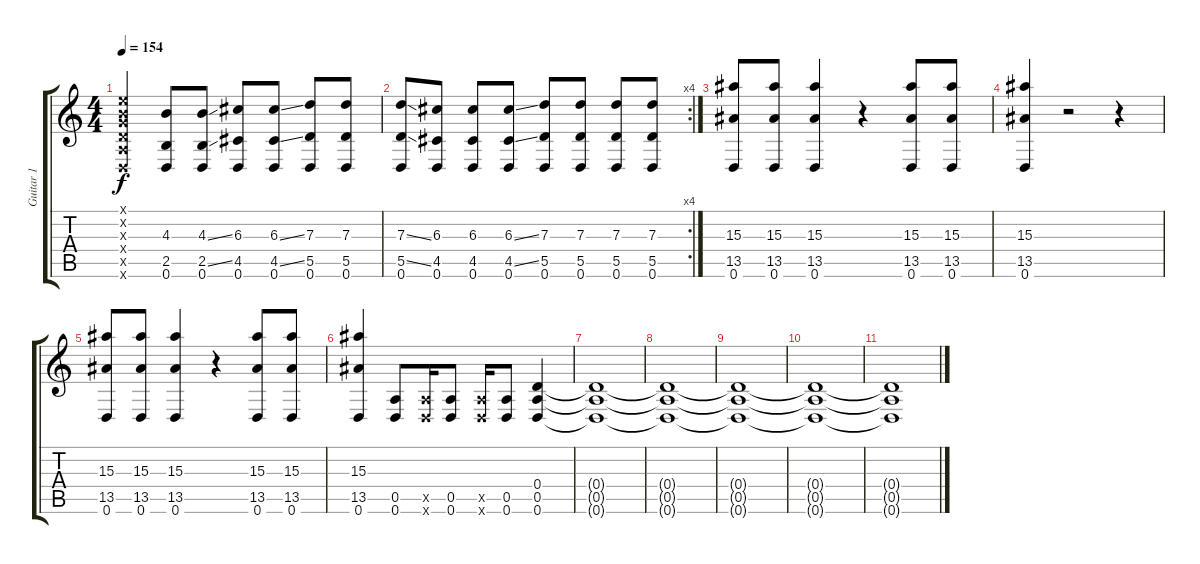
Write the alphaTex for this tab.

\track ("Guitar 1" "Guitar 1") {instrument distortionguitar}
\staff {score tabs}
\tuning (E4 B3 G3 D3 A2 D2) {hide}
\ts (4 4)
\tempo 154
\clef g2
\ks c
(0.1{x} 0.2{x} 0.3{x} 0.4{x} 0.5{x} 0.6{x}).4{dy f} (4.3 2.5 0.6).8 (4.3{ss} 2.5{ss} 0.6).8 (6.3 4.5 0.6).8 (6.3{ss} 4.5{ss} 0.6).8 (7.3 5.5 0.6).8 (7.3 5.5 0.6).8 |
\rc 4
(7.3{ss} 5.5{ss} 0.6).8 (6.3 4.5 0.6).8 (6.3 4.5 0.6).8 (6.3{ss} 4.5{ss} 0.6).8 (7.3 5.5 0.6).8 (7.3 5.5 0.6).8 (7.3 5.5 0.6).8 (7.3 5.5 0.6).8 |
(15.3 13.5 0.6).8 (15.3 13.5 0.6).8 (15.3 13.5 0.6).4 r.4 (15.3 13.5 0.6).8 (15.3 13.5 0.6).8 |
(15.3 13.5 0.6).4 r.2 r.4 |
(15.3 13.5 0.6).8 (15.3 13.5 0.6).8 (15.3 13.5 0.6).4 r.4 (15.3 13.5 0.6).8 (15.3 13.5 0.6).8 |
(15.3 13.5 0.6).4 (0.5 0.6).8 (0.5{x} 0.6{x}).16 (0.5 0.6).8 (0.5{x} 0.6{x}).16 (0.5 0.6).8 (0.4 0.5 0.6).4 |
(0.4{t} 0.5{t} 0.6{t}).1 |
(0.4{t} 0.5{t} 0.6{t}).1 |
(0.4{t} 0.5{t} 0.6{t}).1 |
(0.4{t} 0.5{t} 0.6{t}).1 |
(0.4{t} 0.5{t} 0.6{t}).1
